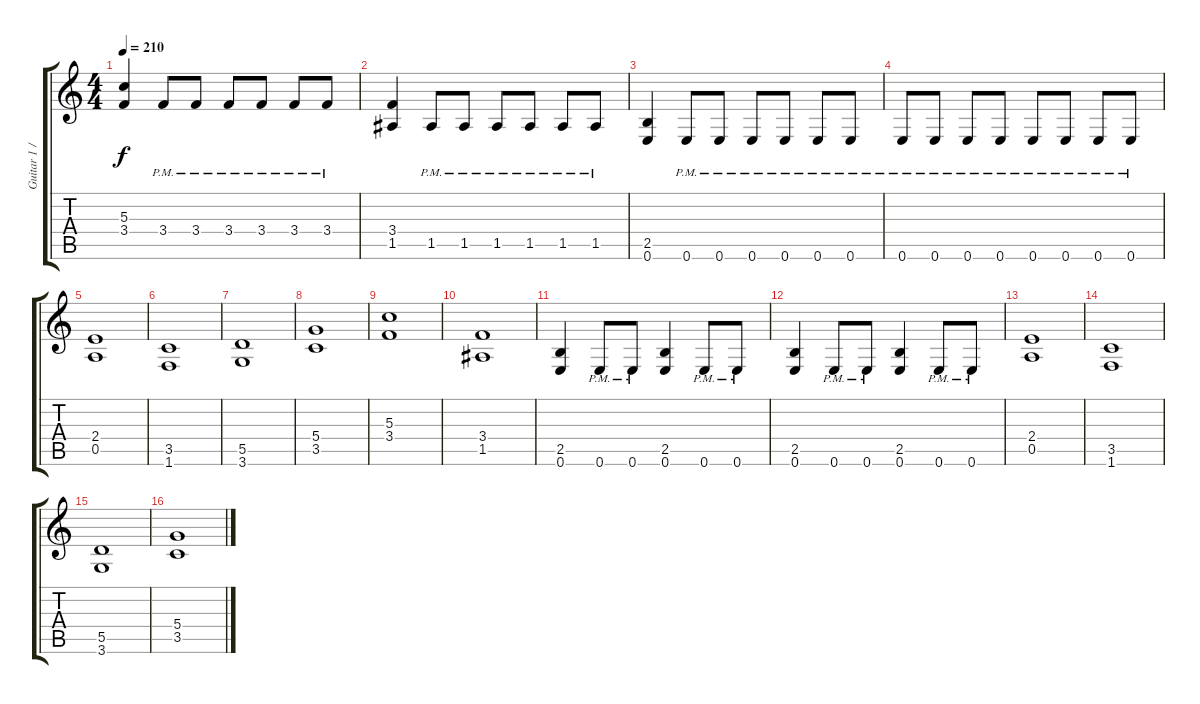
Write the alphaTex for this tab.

\track ("Guitar 1 / Eric Peterson" "Guitar 1 /") {instrument distortionguitar}
\staff {score tabs}
\tuning (E4 B3 G3 D3 A2 E2) {hide}
\ts (4 4)
\tempo 210
\clef g2
\ks c
(5.3 3.4).4{dy f} 3.4{pm}.8 3.4{pm}.8 3.4{pm}.8 3.4{pm}.8 3.4{pm}.8 3.4{pm}.8 |
(3.4 1.5).4 1.5{pm}.8 1.5{pm}.8 1.5{pm}.8 1.5{pm}.8 1.5{pm}.8 1.5{pm}.8 |
(2.5 0.6).4 0.6{pm}.8 0.6{pm}.8 0.6{pm}.8 0.6{pm}.8 0.6{pm}.8 0.6{pm}.8 |
0.6{pm}.8 0.6{pm}.8 0.6{pm}.8 0.6{pm}.8 0.6{pm}.8 0.6{pm}.8 0.6{pm}.8 0.6{pm}.8 |
(2.4 0.5).1 |
(3.5 1.6).1 |
(5.5 3.6).1 |
(5.4 3.5).1 |
(5.3 3.4).1 |
(3.4 1.5).1 |
(2.5 0.6).4 0.6{pm}.8 0.6{pm}.8 (2.5 0.6).4 0.6{pm}.8 0.6{pm}.8 |
(2.5 0.6).4 0.6{pm}.8 0.6{pm}.8 (2.5 0.6).4 0.6{pm}.8 0.6{pm}.8 |
(2.4 0.5).1 |
(3.5 1.6).1 |
(5.5 3.6).1 |
(5.4 3.5).1
